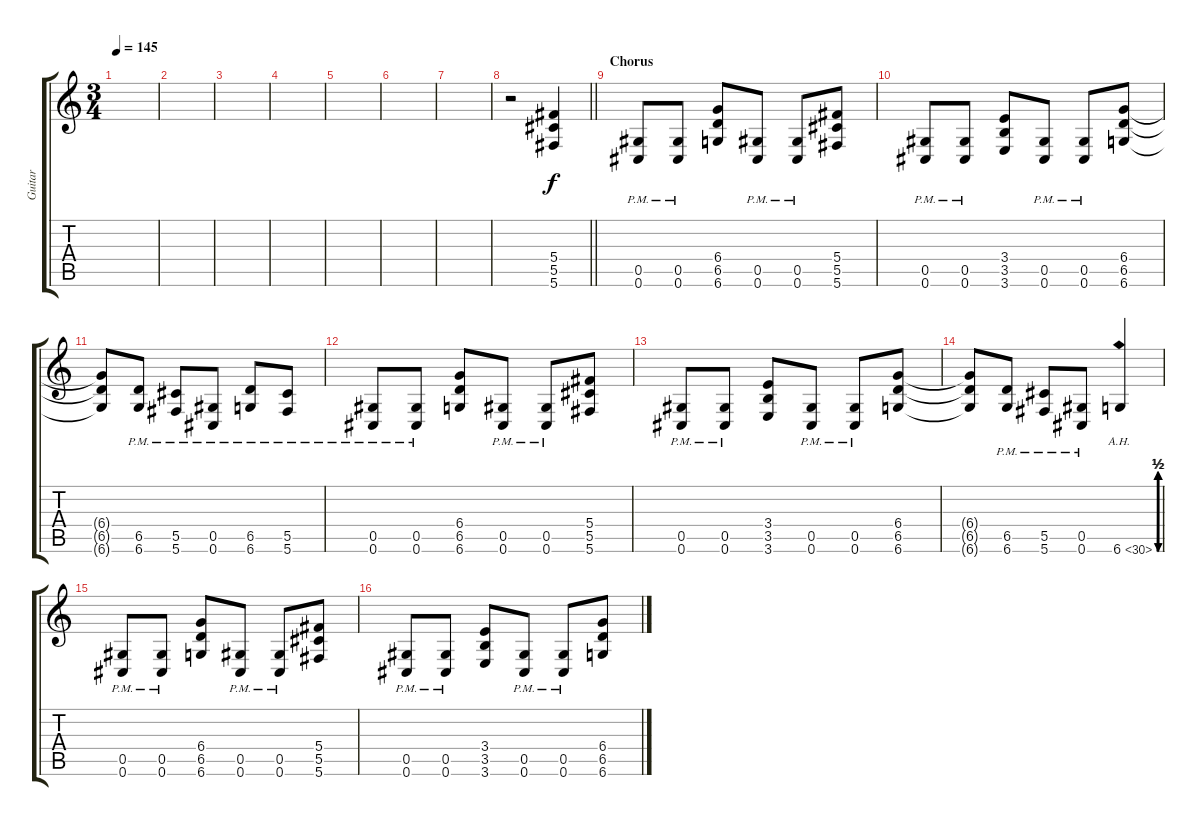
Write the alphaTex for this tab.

\track ("Guitar" "Guitar") {instrument distortionguitar}
\staff {score tabs}
\tuning (Eb4 Bb3 Gb3 Db3 Ab2 Db2) {hide}
\ts (3 4)
\tempo 145
\clef g2
\ks c
|
|
|
|
|
|
|
\barLineRight lightlight
r.2 (5.4 5.5 5.6).4 |
\section ("" "Chorus")
(0.5{pm} 0.6{pm}).8 (0.5{pm} 0.6{pm}).8 (6.4 6.5 6.6).8 (0.5{pm} 0.6{pm}).8 (0.5{pm} 0.6{pm}).8 (5.4 5.5 5.6).8 |
(0.5{pm} 0.6{pm}).8 (0.5{pm} 0.6{pm}).8 (3.4 3.5 3.6).8 (0.5{pm} 0.6{pm}).8 (0.5{pm} 0.6{pm}).8 (6.4 6.5 6.6).8 |
(6.4{t} 6.5{t} 6.6{t}).8 (6.5 6.6{pm}).8 (5.5 5.6{pm}).8 (0.5 0.6{pm}).8 (6.5 6.6{pm}).8 (5.5 5.6{pm}).8 |
(0.5{pm} 0.6{pm}).8 (0.5{pm} 0.6{pm}).8 (6.4 6.5 6.6).8 (0.5{pm} 0.6{pm}).8 (0.5{pm} 0.6{pm}).8 (5.4 5.5 5.6).8 |
(0.5{pm} 0.6{pm}).8 (0.5{pm} 0.6{pm}).8 (3.4 3.5 3.6).8 (0.5{pm} 0.6{pm}).8 (0.5{pm} 0.6{pm}).8 (6.4 6.5 6.6).8 |
(6.4{t} 6.5{t} 6.6{t}).8 (6.5{pm} 6.6{pm}).8 (5.5{pm} 5.6{pm}).8 (0.5{pm} 0.6{pm}).8 6.6{be (custom 0 0 15 2 30 0 39 2 50 0 60 2) ah 24}.4 |
(0.5{pm} 0.6{pm}).8 (0.5{pm} 0.6{pm}).8 (6.4 6.5 6.6).8 (0.5{pm} 0.6{pm}).8 (0.5{pm} 0.6{pm}).8 (5.4 5.5 5.6).8 |
(0.5{pm} 0.6{pm}).8 (0.5{pm} 0.6{pm}).8 (3.4 3.5 3.6).8 (0.5{pm} 0.6{pm}).8 (0.5{pm} 0.6{pm}).8 (6.4 6.5 6.6).8
